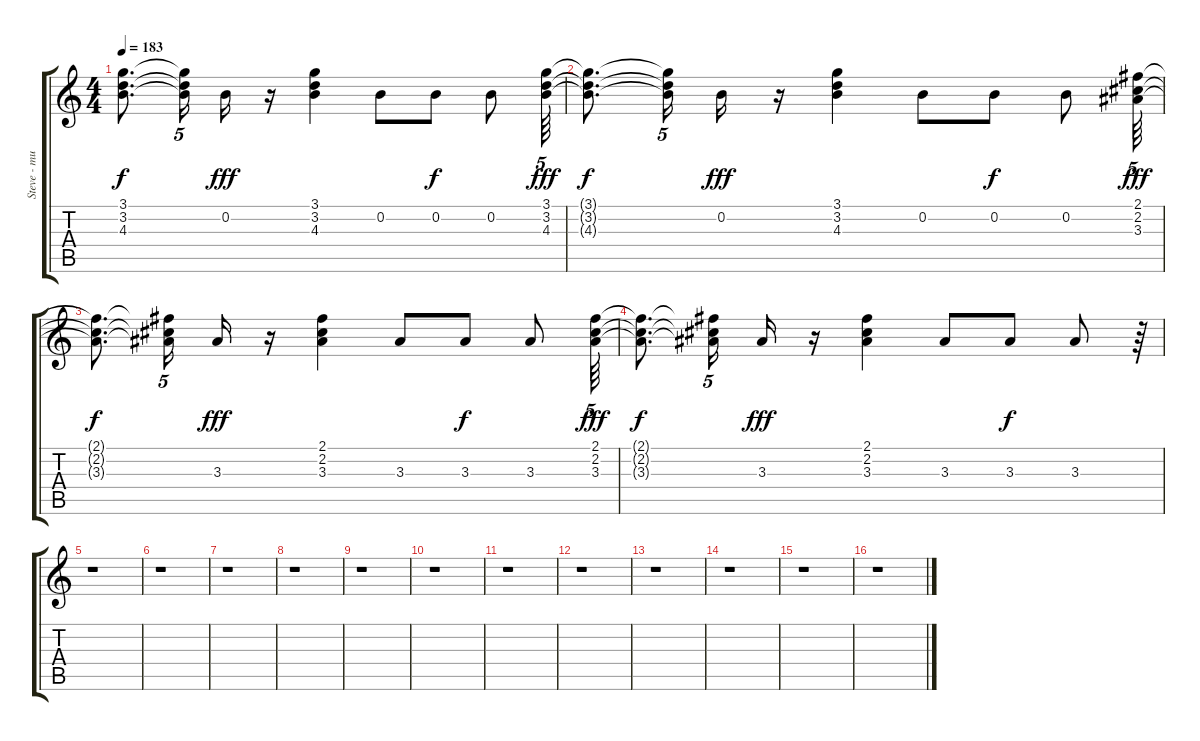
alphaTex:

\track ("Steve - mute/clean guitar" "Steve - mu") {instrument electricbasspick}
\staff {score tabs}
\tuning (E4 B3 G3 D3 A2 E2) {hide}
\ts (4 4)
\tempo 183
\clef g2
\ks c
(3.1{t} 3.2{t} 4.3{t}).8{d dy f} (3.1{t} 3.2{t} 4.3{t}).16{tu (5 4)} 0.2.16{dy fff} r.16 (3.1 3.2 4.3).4 0.2.8 0.2.8{dy f} 0.2.8 (3.1 3.2 4.3).64{tu (5 4) dy fff} |
(3.1{t} 3.2{t} 4.3{t}).8{d dy f} (3.1{t} 3.2{t} 4.3{t}).16{tu (5 4)} 0.2.16{dy fff} r.16 (3.1 3.2 4.3).4 0.2.8 0.2.8{dy f} 0.2.8 (2.1 2.2 3.3).64{tu (5 4) dy fff} |
(2.1{t} 2.2{t} 3.3{t}).8{d dy f} (2.1{t} 2.2{t} 3.3{t}).16{tu (5 4)} 3.3.16{dy fff} r.16 (2.1 2.2 3.3).4 3.3.8 3.3.8{dy f} 3.3.8 (2.1 2.2 3.3).64{tu (5 4) dy fff} |
(2.1{t} 2.2{t} 3.3{t}).8{d dy f} (2.1{t} 2.2{t} 3.3{t}).16{tu (5 4)} 3.3.16{dy fff} r.16 (2.1 2.2 3.3).4 3.3.8 3.3.8{dy f} 3.3.8 r.64{tu (5 4)} |
r.1 |
r.1 |
r.1 |
r.1 |
r.1 |
r.1 |
r.1 |
r.1 |
r.1 |
r.1 |
r.1 |
r.1
